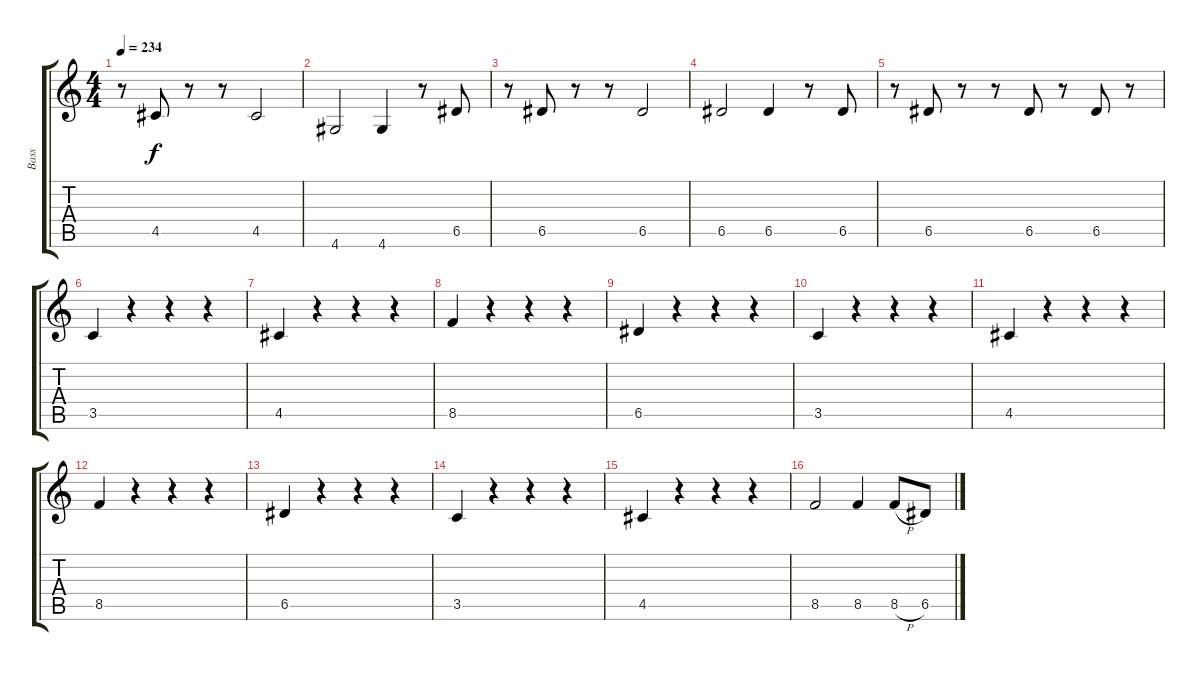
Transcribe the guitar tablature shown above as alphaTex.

\track ("Bass" "Bass") {instrument fretlessbass}
\staff {score tabs}
\tuning (E4 B3 G3 D3 A2 E2) {hide}
\ts (4 4)
\tempo 234
\clef g2
\ks c
r.8{dy f} 4.5.8 r.8 r.8 4.5.2 |
4.6.2 4.6.4 r.8 6.5.8 |
r.8 6.5.8 r.8 r.8 6.5.2 |
6.5.2 6.5.4 r.8 6.5.8 |
r.8 6.5.8 r.8 r.8 6.5.8 r.8 6.5.8 r.8 |
3.5.4 r.4 r.4 r.4 |
4.5.4 r.4 r.4 r.4 |
8.5.4 r.4 r.4 r.4 |
6.5.4 r.4 r.4 r.4 |
3.5.4 r.4 r.4 r.4 |
4.5.4 r.4 r.4 r.4 |
8.5.4 r.4 r.4 r.4 |
6.5.4 r.4 r.4 r.4 |
3.5.4 r.4 r.4 r.4 |
4.5.4 r.4 r.4 r.4 |
8.5.2 8.5.4 8.5{h}.8 6.5.8
